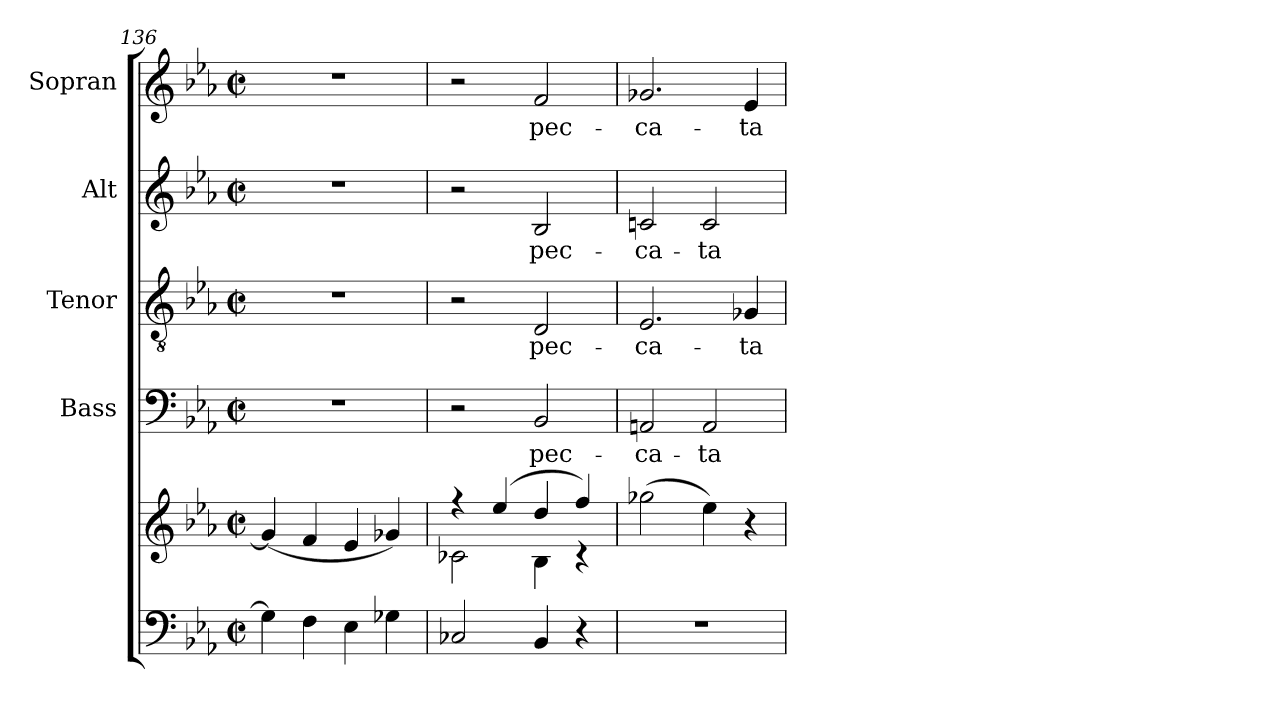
**kern	**kern	**kern	**text	**kern	**text	**kern	**text	**kern	**text
*part5	*part5	*part4	*part4	*part3	*part3	*part2	*part2	*part1	*part1
*staff6	*staff5	*staff4	*staff4	*staff3	*staff3	*staff2	*staff2	*staff1	*staff1
*	*	*I"Bass	*	*I"Tenor	*	*I"Alt	*	*I"Sopran	*
*	*	*I'B.	*	*I'T.	*	*I'A.	*	*I'S.	*
*clefF4	*clefG2	*clefF4	*	*clefGv2	*	*clefG2	*	*clefG2	*
*k[b-e-a-]	*k[b-e-a-]	*k[b-e-a-]	*	*k[b-e-a-]	*	*k[b-e-a-]	*	*k[b-e-a-]	*
*E-:	*E-:	*E-:	*	*E-:	*	*E-:	*	*E-:	*
*M2/2	*M2/2	*M2/2	*	*M2/2	*	*M2/2	*	*M2/2	*
*met(c|)	*met(c|)	*met(c|)	*	*met(c|)	*	*met(c|)	*	*met(c|)	*
=136	=136	=136	=136	=136	=136	=136	=136	=136	=136
4G-\]	(<4g-/]	1r	.	1r	.	1r	.	1r	.
4F\	4f/	.	.	.	.	.	.	.	.
4E-\	4e-/	.	.	.	.	.	.	.	.
4G-X\	4g-X/)	.	.	.	.	.	.	.	.
=137	=137	=137	=137	=137	=137	=137	=137	=137	=137
*	*^	*	*	*	*	*	*	*	*
2C-X/	4rff	2c-X\	2r	.	2r	.	2r	.	2r	.
.	(4ee-/	.	.	.	.	.	.	.	.	.
!	!	!	!	!LO:LY:b	!	!LO:LY:b	!	!LO:LY:b	!	!LO:LY:b
4BB-/	4dd/	4B-\	2BB-/	pec-	2D/	pec-	2B-/	pec-	2f/	pec-
4r	4ff/)	4rc	.	.	.	.	.	.	.	.
=138	=138	=138	=138	=138	=138	=138	=138	=138	=138	=138
!	!	!	!	!LO:LY:b	!	!LO:LY:b	!	!LO:LY:b	!	!LO:LY:b
*	*v	*v	*	*	*	*	*	*	*	*
1r	(>2gg-X\	2AAn/	-ca-	2.E-/	-ca-	2cn/	-ca-	2.g-X/	-ca-
!	!	!	!LO:LY:b	!	!	!	!LO:LY:b	!	!
.	4ee-\)	2AA/	-ta	.	.	2c/	-ta	.	.
!	!	!	!	!	!LO:LY:b	!	!	!	!LO:LY:b
.	4r	.	.	4G-X/	-ta	.	.	4e-/	-ta
=	=	=	=	=	=	=	=	=	=
*-	*-	*-	*-	*-	*-	*-	*-	*-	*-
